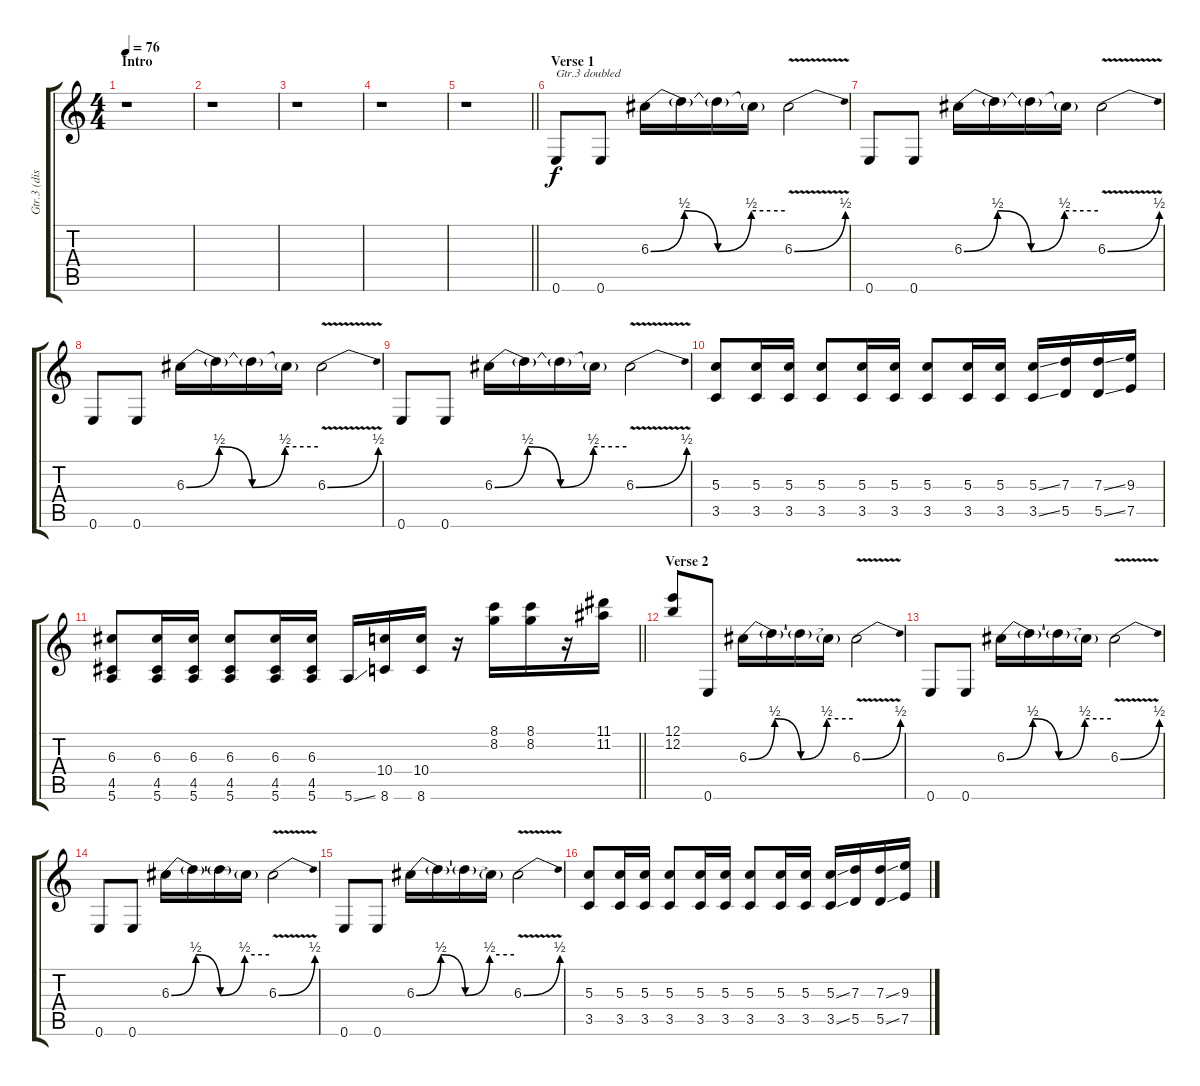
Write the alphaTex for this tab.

\track ("Gtr.3 (dist.)" "Gtr.3 (dis") {instrument distortionguitar}
\staff {score tabs}
\tuning (E4 B3 G3 D3 A2 E2) {hide}
\ts (4 4)
\section ("" "Intro")
\tempo 76
\clef g2
\ks c
r.1{dy f instrument distortionguitar} |
r.1 |
r.1 |
r.1 |
\barLineRight lightlight
r.1 |
\section ("" "Verse 1")
0.6.8{txt "Gtr.3 doubled"} 0.6.8 6.3{be (custom 0 0 15 2 30 0 45 2 60 2)}.16 6.3{t}.16 6.3{t}.16 6.3{t}.16 6.3{be (bend 0 0 60 2) v}.2 |
0.6.8 0.6.8 6.3{be (custom 0 0 15 2 30 0 45 2 60 2)}.16 6.3{t}.16 6.3{t}.16 6.3{t}.16 6.3{be (bend 0 0 60 2) v}.2 |
0.6.8 0.6.8 6.3{be (custom 0 0 15 2 30 0 45 2 60 2)}.16 6.3{t}.16 6.3{t}.16 6.3{t}.16 6.3{be (bend 0 0 60 2) v}.2 |
0.6.8 0.6.8 6.3{be (custom 0 0 15 2 30 0 45 2 60 2)}.16 6.3{t}.16 6.3{t}.16 6.3{t}.16 6.3{be (bend 0 0 60 2) v}.2 |
(5.3 3.5).8 (5.3 3.5).16 (5.3 3.5).16 (5.3 3.5).8 (5.3 3.5).16 (5.3 3.5).16 (5.3 3.5).8 (5.3 3.5).16 (5.3 3.5).16 (5.3{ss} 3.5{ss}).16 (7.3 5.5).16 (7.3{ss} 5.5{ss}).16 (9.3 7.5).16 |
\barLineRight lightlight
(6.3 4.5 5.6).8 (6.3 4.5 5.6).16 (6.3 4.5 5.6).16 (6.3 4.5 5.6).8 (6.3 4.5 5.6).16 (6.3 4.5 5.6).16 5.6{ss}.16 (10.4 8.6).16 (10.4 8.6).16 r.16 (8.1 8.2).16 (8.1 8.2).16 r.16 (11.1 11.2).16 |
\section ("" "Verse 2")
(12.1 12.2).8 0.6.8 6.3{be (custom 0 0 15 2 30 0 45 2 60 2)}.16 6.3{t}.16 6.3{t}.16 6.3{t}.16 6.3{be (bend 0 0 60 2) v}.2 |
0.6.8 0.6.8 6.3{be (custom 0 0 15 2 30 0 45 2 60 2)}.16 6.3{t}.16 6.3{t}.16 6.3{t}.16 6.3{be (bend 0 0 60 2) v}.2 |
0.6.8 0.6.8 6.3{be (custom 0 0 15 2 30 0 45 2 60 2)}.16 6.3{t}.16 6.3{t}.16 6.3{t}.16 6.3{be (bend 0 0 60 2) v}.2 |
0.6.8 0.6.8 6.3{be (custom 0 0 15 2 30 0 45 2 60 2)}.16 6.3{t}.16 6.3{t}.16 6.3{t}.16 6.3{be (bend 0 0 60 2) v}.2 |
(5.3 3.5).8 (5.3 3.5).16 (5.3 3.5).16 (5.3 3.5).8 (5.3 3.5).16 (5.3 3.5).16 (5.3 3.5).8 (5.3 3.5).16 (5.3 3.5).16 (5.3{ss} 3.5{ss}).16 (7.3 5.5).16 (7.3{ss} 5.5{ss}).16 (9.3 7.5).16
